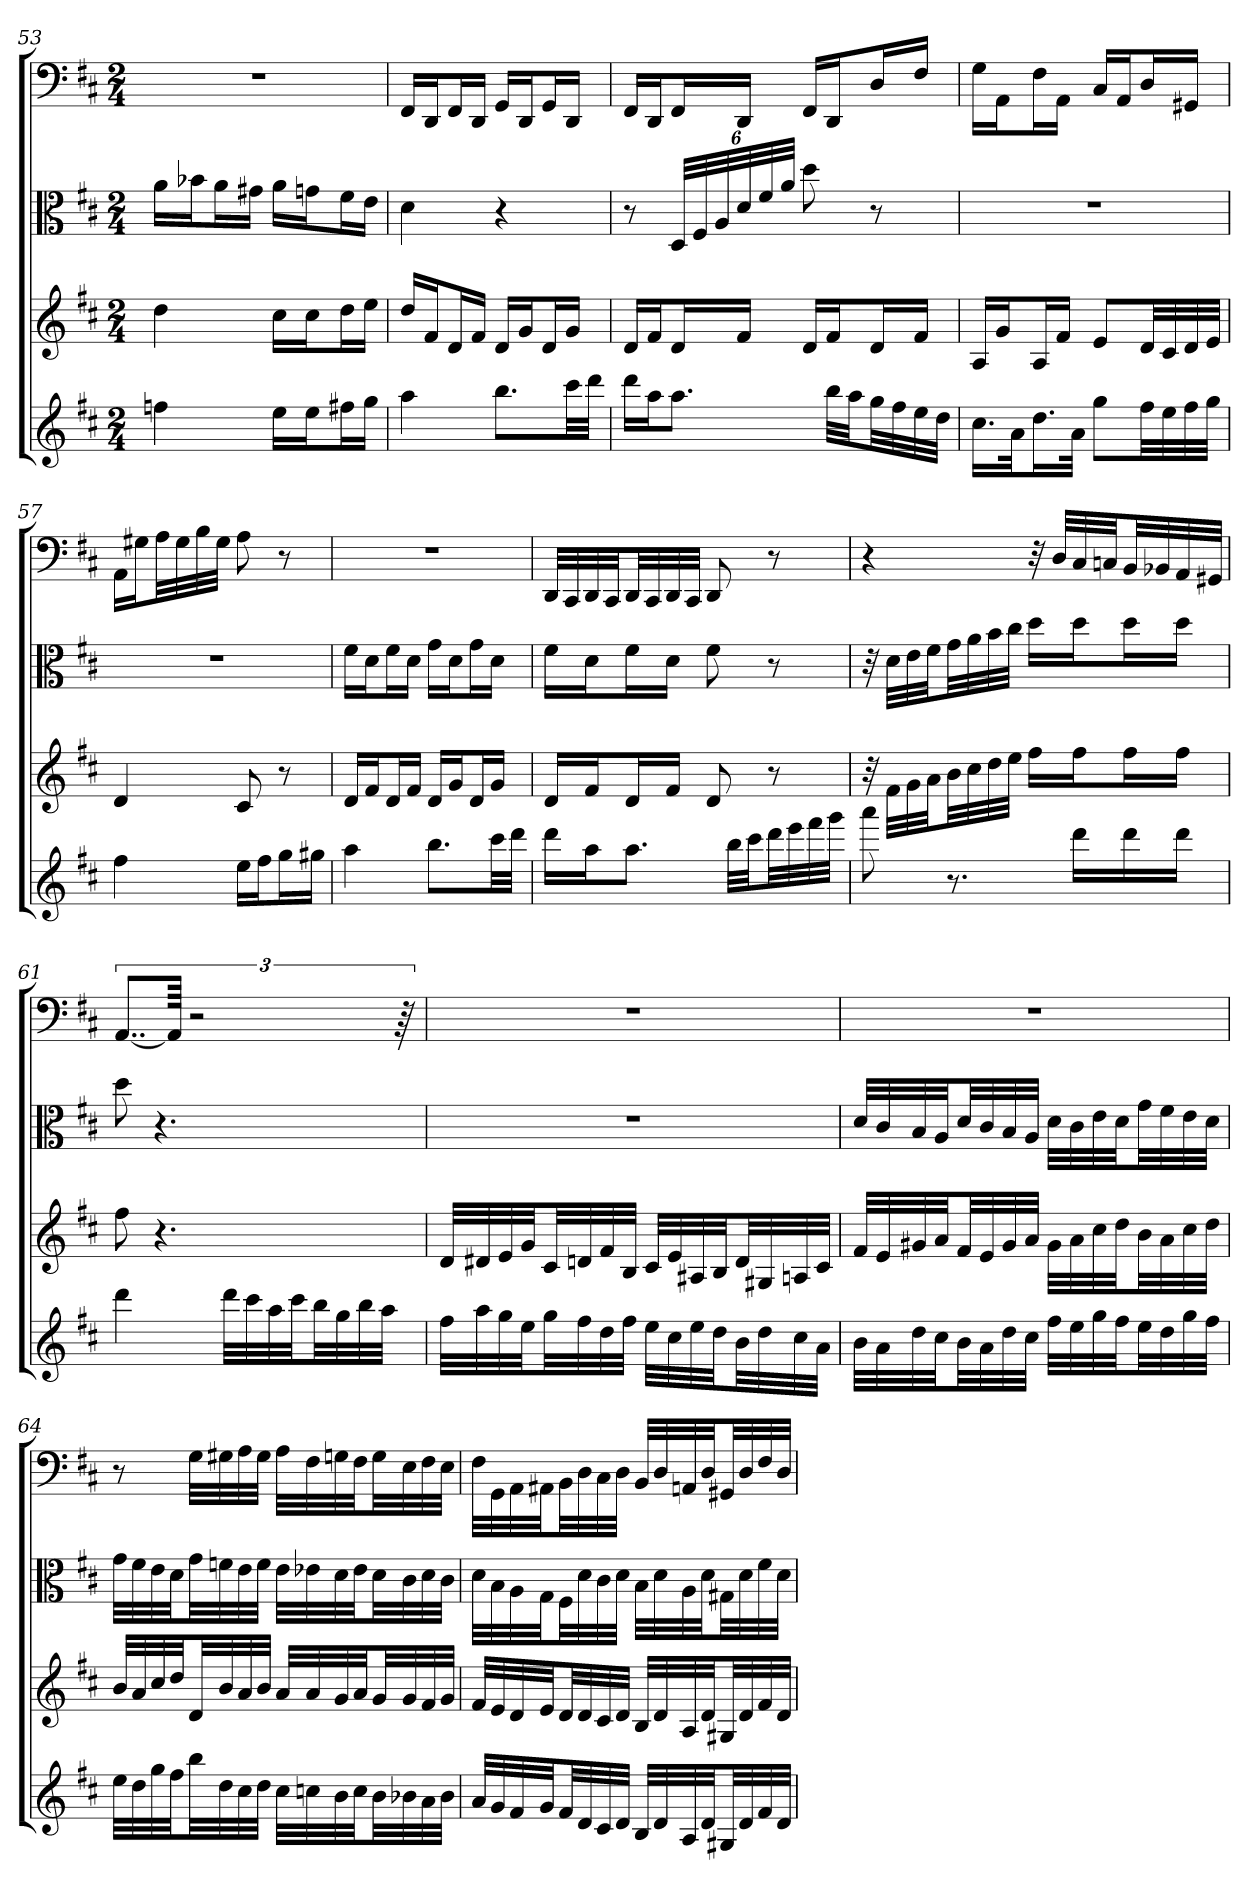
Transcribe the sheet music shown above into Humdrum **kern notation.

**kern	**kern	**kern	**kern
*part4	*part3	*part2	*part1
*staff4	*staff3	*staff2	*staff1
*	*	*clefC3	*clefF4
*k[f#c#]	*k[f#c#]	*k[f#c#]	*k[f#c#]
*D:	*D:	*D:	*D:
*M2/4	*M2/4	*M2/4	*M2/4
=53	=53	=53	=53
4ffn	4dd	16a\LL	2r
.	.	16b-X\J	.
.	.	16a\L	.
.	.	16g#X\JJ	.
16eeLL	16cc#LL	16a\LL	.
16eeJ	16cc#J	16gn\J	.
16ff#XL	16ddL	16f#\L	.
16ggJJ	16eeJJ	16e\JJ	.
=54	=54	=54	=54
4aa	16ddLL	4d	16FF#/LL
.	16f#J	.	16DD/J
.	16dL	.	16FF#/L
.	16f#JJ	.	16DD/JJ
8.bbL	16dLL	4r	16GG/LL
.	16gJ	.	16DD/J
.	16dL	.	16GG/L
32ccc#LL	16gJJ	.	16DD/JJ
32dddJJJ	.	.	.
=55	=55	=55	=55
16dddLL	16dLL	8r	16FF#/LL
16aaJ	16f#J	.	16DD/J
8.aaJ	16dL	48D/LLL	16FF#/L
.	.	48F#/	.
.	.	48A/	.
.	16f#JJ	48d/	16DD/JJ
.	.	48f#/	.
.	.	48a/JJJ	.
.	16dLL	8dd	16FF#/LL
32bbLLL	16f#J	.	16DD/J
32aaJJ	.	.	.
32ggLL	16dL	8r	16D/L
32ff#	.	.	.
32ee	16f#JJ	.	16F#/JJ
32ddJJJ	.	.	.
=56	=56	=56	=56
16.cc#LL	16ALL	2r	16G\LL
.	16gJ	.	16AA\J
32aJk	.	.	.
16.ddL	16AL	.	16F#\L
.	16f#JJ	.	16AA\JJ
32aJJk	.	.	.
8ggL	8eL	.	16C#/LL
.	.	.	16AA/J
32ff#LL	32dLL	.	16D/L
32ee	32c#	.	.
32ff#	32d	.	16GG#X/JJ
32ggJJJ	32eJJJ	.	.
=57	=57	=57	=57
4ff#	4d	2r	16AA\LL
.	.	.	16G#X\J
.	.	.	32A\LL
.	.	.	32G#\
.	.	.	32B\
.	.	.	32G#\JJJ
16eeLL	8c#	.	8A
16ff#J	.	.	.
16ggL	8r	.	8r
16gg#XJJ	.	.	.
=58	=58	=58	=58
4aa	16dLL	16f#\LL	2r
.	16f#J	16d\J	.
.	16dL	16f#\L	.
.	16f#JJ	16d\JJ	.
8.bbL	16dLL	16g\LL	.
.	16gJ	16d\J	.
.	16dL	16g\L	.
32ccc#LL	16gJJ	16d\JJ	.
32dddJJJ	.	.	.
=59	=59	=59	=59
16dddLL	16dLL	16f#\LL	32DD/LLL
.	.	.	32CC#/
16aaJ	16f#J	16d\J	32DD/
.	.	.	32CC#/JJ
8.aaJ	16dL	16f#\L	32DD/LL
.	.	.	32CC#/
.	16f#JJ	16d\JJ	32DD/
.	.	.	32CC#/JJJ
.	8d	8f#	8DD
32bbLLL	.	.	.
32ccc#JJ	.	.	.
32dddLL	8r	8r	8r
32eee	.	.	.
32fff#	.	.	.
32gggJJJ	.	.	.
=60	=60	=60	=60
8aaa	32r	32r	4r
.	32f#LLL	32d\LLL	.
.	32g	32e\	.
.	32aJJ	32f#\JJ	.
8.r	32bLL	32g\LL	.
.	32cc#	32a\	.
.	32dd	32b\	.
.	32eeJJJ	32cc#\JJJ	.
.	16ff#LL	16dd\LL	32r
.	.	.	32D/LLL
16dddLL	16ff#J	16dd\J	32C#/
.	.	.	32Cn/JJ
16ddd	16ff#L	16dd\L	32BB/LL
.	.	.	32BB-X/
16dddJJ	16ff#JJ	16dd\JJ	32AA/
.	.	.	32GG#X/JJJ
=61	=61	=61	=61
4ddd	8ff#	8dd	[12..AA/L
.	4.r	4.r	.
.	.	.	96AA/Jkkk]
.	.	.	3r
32dddLLL	.	.	.
32ccc#	.	.	.
32aa	.	.	.
32ccc#JJ	.	.	.
32bbLL	.	.	.
32gg	.	.	.
32bb	.	.	.
32aaJJJ	.	.	.
.	.	.	96r
=62	=62	=62	=62
32ff#LLL	32dLLL	2r	2r
32aa	32d#X	.	.
32gg	32e	.	.
32eeJJ	32gJJ	.	.
32ggLL	32c#LL	.	.
32ff#	32dn	.	.
32dd	32f#	.	.
32ff#JJJ	32BJJJ	.	.
32eeLLL	32c#LLL	.	.
32cc#	32e	.	.
32ee	32A#X	.	.
32ddJJ	32BJJ	.	.
32bLL	32dLL	.	.
32dd	32G#X	.	.
32cc#	32An	.	.
32aJJJ	32c#JJJ	.	.
=63	=63	=63	=63
32bLLL	32f#LLL	32d/LLL	2r
32a	32e	32c#/	.
32dd	32g#X	32B/	.
32cc#JJ	32aJJ	32A/JJ	.
32bLL	32f#LL	32d/LL	.
32a	32e	32c#/	.
32dd	32g#	32B/	.
32cc#JJJ	32aJJJ	32A/JJJ	.
32ff#LLL	32g#LLL	32d\LLL	.
32ee	32a	32c#\	.
32gg	32cc#	32e\	.
32ff#JJ	32ddJJ	32d\JJ	.
32eeLL	32bLL	32g\LL	.
32dd	32a	32f#\	.
32gg	32cc#	32e\	.
32ff#JJJ	32ddJJJ	32d\JJJ	.
=64	=64	=64	=64
32eeLLL	32bLLL	32g\LLL	8r
32dd	32a	32f#\	.
32gg	32cc#	32e\	.
32ff#JJ	32ddJJ	32d\JJ	.
32bbLL	32dLL	32g\LL	32G\LLL
32dd	32b	32fn\	32G#X\
32cc#	32a	32e\	32A\
32ddJJJ	32bJJJ	32f\JJJ	32G#\JJJ
32cc#LLL	32aLLL	32e\LLL	32A\LLL
32ccn	32a	32e-X\	32F#\
32b	32g	32d\	32Gn\
32ccJJ	32aJJ	32e-\JJ	32F#\JJ
32bLL	32gLL	32d\LL	32G\LL
32b-X	32g	32c#\	32E\
32a	32f#	32d\	32F#\
32b-JJJ	32gJJJ	32c#\JJJ	32E\JJJ
=65	=65	=65	=65
32aLLL	32f#LLL	32d\LLL	32F#\LLL
32g	32e	32B\	32GG\
32f#	32d	32A\	32AA\
32gJJ	32eJJ	32G\JJ	32AA#X\JJ
32f#LL	32dLL	32F#\LL	32BB\LL
32d	32d	32d\	32D\
32c#	32c#	32c#\	32C#\
32dJJJ	32dJJJ	32d\JJJ	32D\JJJ
32BLLL	32BLLL	32B\LLL	32BB/LLL
32d	32d	32d\	32D/
32A	32A	32A\	32AAn/
32dJJ	32dJJ	32d\JJ	32D/JJ
32G#XLL	32G#XLL	32G#X\LL	32GG#X/LL
32d	32d	32d\	32D/
32f#	32f#	32f#\	32F#/
32dJJJ	32dJJJ	32d\JJJ	32D/JJJ
=	=	=	=
*-	*-	*-	*-
